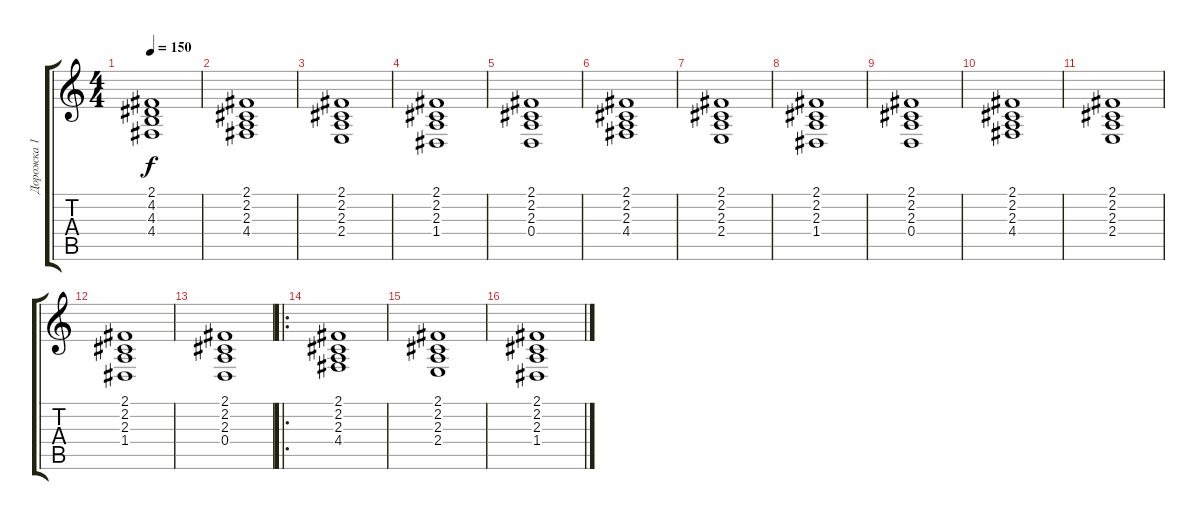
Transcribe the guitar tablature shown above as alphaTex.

\track ("Дорожка 1" "Дорожка 1") {instrument stringensemble1}
\staff {score tabs}
\tuning (E4 B3 G3 D3 A2 E2) {hide}
\ts (4 4)
\tempo 150
\clef g2
\ks c
(2.1{t} 4.2{t} 4.3{t} 4.4{t}).1{dy f} |
(2.1 2.2 2.3 4.4).1 |
(2.1 2.2 2.3 2.4).1 |
(2.1 2.2 2.3 1.4).1 |
(2.1 2.2 2.3 0.4).1 |
(2.1 2.2 2.3 4.4).1 |
(2.1 2.2 2.3 2.4).1 |
(2.1 2.2 2.3 1.4).1 |
(2.1 2.2 2.3 0.4).1 |
(2.1 2.2 2.3 4.4).1 |
(2.1 2.2 2.3 2.4).1 |
(2.1 2.2 2.3 1.4).1 |
(2.1 2.2 2.3 0.4).1 |
\ro
(2.1 2.2 2.3 4.4).1 |
(2.1 2.2 2.3 2.4).1 |
(2.1 2.2 2.3 1.4).1
